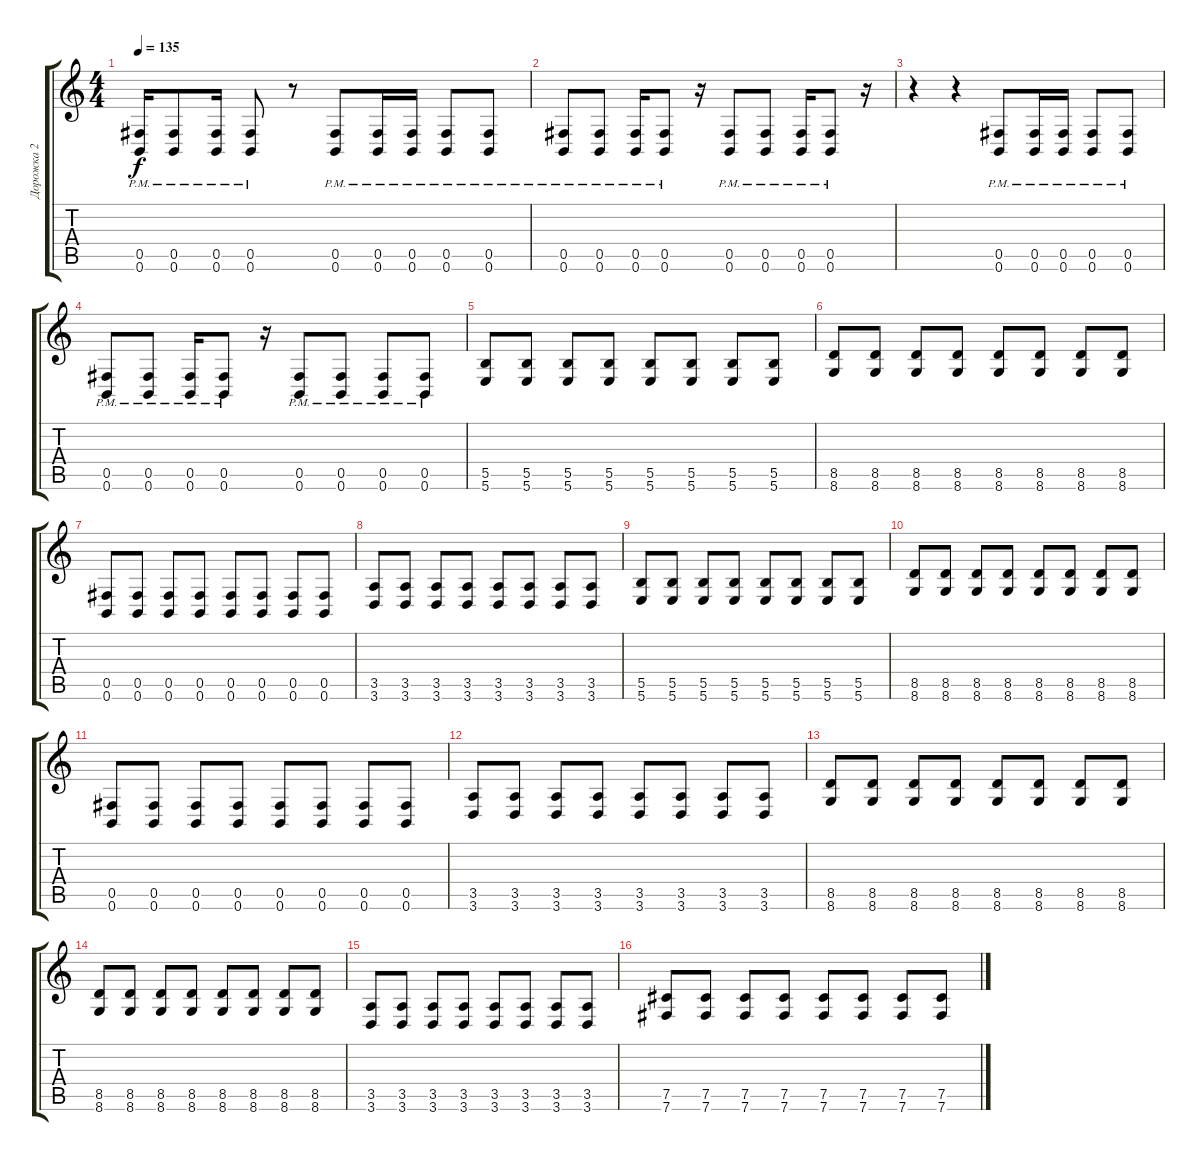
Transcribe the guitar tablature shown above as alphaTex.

\track ("Дорожка 2" "Дорожка 2") {instrument distortionguitar}
\staff {score tabs}
\tuning (Db4 Ab3 E3 B2 Gb2 B1) {hide}
\ts (4 4)
\tempo 135
\clef g2
\ks c
(0.5{pm} 0.6{pm}).16{dy f} (0.5{pm} 0.6{pm}).8 (0.5{pm} 0.6{pm}).16 (0.5{pm} 0.6{pm}).8 r.8 (0.5{pm} 0.6{pm}).8 (0.5{pm} 0.6{pm}).16 (0.5{pm} 0.6{pm}).16 (0.5{pm} 0.6{pm}).8 (0.5{pm} 0.6{pm}).8 |
(0.5{pm} 0.6{pm}).8 (0.5{pm} 0.6{pm}).8 (0.5{pm} 0.6{pm}).16 (0.5{pm} 0.6{pm}).8 r.16 (0.5{pm} 0.6{pm}).8 (0.5{pm} 0.6{pm}).8 (0.5{pm} 0.6{pm}).16 (0.5{pm} 0.6{pm}).8 r.16 |
r.4 r.4 (0.5{pm} 0.6{pm}).8 (0.5{pm} 0.6{pm}).16 (0.5{pm} 0.6{pm}).16 (0.5{pm} 0.6{pm}).8 (0.5{pm} 0.6{pm}).8 |
(0.5{pm} 0.6{pm}).8 (0.5{pm} 0.6).8 (0.5{pm} 0.6{pm}).16 (0.5{pm} 0.6{pm}).8 r.16 (0.5{pm} 0.6{pm}).8 (0.5{pm} 0.6{pm}).8 (0.5{pm} 0.6{pm}).8 (0.5{pm} 0.6{pm}).8 |
(5.5 5.6).8 (5.5 5.6).8 (5.5 5.6).8 (5.5 5.6).8 (5.5 5.6).8 (5.5 5.6).8 (5.5 5.6).8 (5.5 5.6).8 |
(8.5 8.6).8 (8.5 8.6).8 (8.5 8.6).8 (8.5 8.6).8 (8.5 8.6).8 (8.5 8.6).8 (8.5 8.6).8 (8.5 8.6).8 |
(0.5 0.6).8 (0.5 0.6).8 (0.5 0.6).8 (0.5 0.6).8 (0.5 0.6).8 (0.5 0.6).8 (0.5 0.6).8 (0.5 0.6).8 |
(3.5 3.6).8 (3.5 3.6).8 (3.5 3.6).8 (3.5 3.6).8 (3.5 3.6).8 (3.5 3.6).8 (3.5 3.6).8 (3.5 3.6).8 |
(5.5 5.6).8 (5.5 5.6).8 (5.5 5.6).8 (5.5 5.6).8 (5.5 5.6).8 (5.5 5.6).8 (5.5 5.6).8 (5.5 5.6).8 |
(8.5 8.6).8 (8.5 8.6).8 (8.5 8.6).8 (8.5 8.6).8 (8.5 8.6).8 (8.5 8.6).8 (8.5 8.6).8 (8.5 8.6).8 |
(0.5 0.6).8 (0.5 0.6).8 (0.5 0.6).8 (0.5 0.6).8 (0.5 0.6).8 (0.5 0.6).8 (0.5 0.6).8 (0.5 0.6).8 |
(3.5 3.6).8 (3.5 3.6).8 (3.5 3.6).8 (3.5 3.6).8 (3.5 3.6).8 (3.5 3.6).8 (3.5 3.6).8 (3.5 3.6).8 |
(8.5 8.6).8 (8.5 8.6).8 (8.5 8.6).8 (8.5 8.6).8 (8.5 8.6).8 (8.5 8.6).8 (8.5 8.6).8 (8.5 8.6).8 |
(8.5 8.6).8 (8.5 8.6).8 (8.5 8.6).8 (8.5 8.6).8 (8.5 8.6).8 (8.5 8.6).8 (8.5 8.6).8 (8.5 8.6).8 |
(3.5 3.6).8 (3.5 3.6).8 (3.5 3.6).8 (3.5 3.6).8 (3.5 3.6).8 (3.5 3.6).8 (3.5 3.6).8 (3.5 3.6).8 |
(7.5 7.6).8 (7.5 7.6).8 (7.5 7.6).8 (7.5 7.6).8 (7.5 7.6).8 (7.5 7.6).8 (7.5 7.6).8 (7.5 7.6).8
